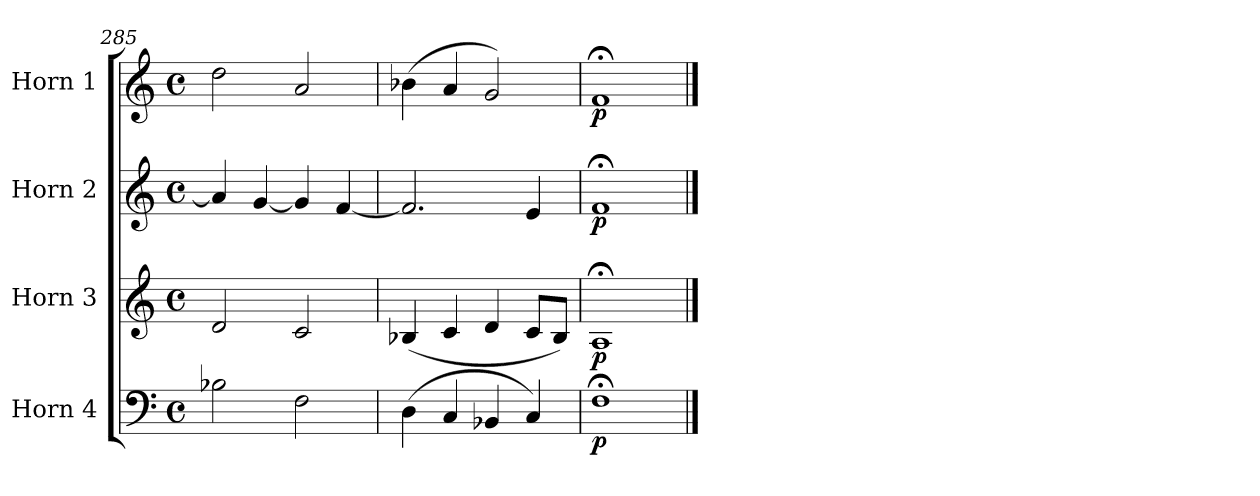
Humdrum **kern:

**kern	**dynam	**kern	**dynam	**kern	**dynam	**kern	**dynam
*part4	*part4	*part3	*part3	*part2	*part2	*part1	*part1
*staff4	*staff4	*staff3	*staff3	*staff2	*staff2	*staff1	*staff1
*I"Horn 4	*	*I"Horn 3	*	*I"Horn 2	*	*I"Horn 1	*
*I'Hn. 4	*	*I'Hn. 3	*	*I'Hn. 2	*	*I'Hn. 1	*
*clefF4	*	*clefG2	*	*clefG2	*	*clefG2	*
*ITrd4c7	*	*ITrd4c7	*	*ITrd4c7	*	*ITrd4c7	*
*k[b-]	*	*k[b-]	*	*k[b-]	*	*k[b-]	*
*M4/4	*	*M4/4	*	*M4/4	*	*M4/4	*
*met(c)	*	*met(c)	*	*met(c)	*	*met(c)	*
*MM134	*	*MM134	*	*MM134	*	*MM134	*
=285	=285	=285	=285	=285	=285	=285	=285
2E-X\	.	2G/	.	4d/]	.	2g\	.
.	.	.	.	[4c/	.	.	.
*	*	*	*	*	*	*MM130	*
2BB-\	.	2F/	.	4c/]	.	2d/	.
.	.	.	.	[4B-/	.	.	.
=286	=286	=286	=286	=286	=286	=286	=286
*	*	*	*	*	*	*MM120	*
(>4GG\	.	(<4E-X/	.	2.B-/]	.	(>4e-X\	.
4FF/	.	4F/	.	.	.	4d/	.
*	*	*	*	*	*	*MM100	*
4EE-X/	.	4G/	.	.	.	2c/)	.
4FF/)	.	8F/L	.	4A/	.	.	.
.	.	8E-/J)	.	.	.	.	.
=287	=287	=287	=287	=287	=287	=287	=287
!	!LO:DY:b	!	!LO:DY:b	!	!LO:DY:b	!	!LO:DY:b
1BB-;<	p	1D;<	p	1B-;<	p	1B-;<	p
==	==	==	==	==	==	==	==
*-	*-	*-	*-	*-	*-	*-	*-
